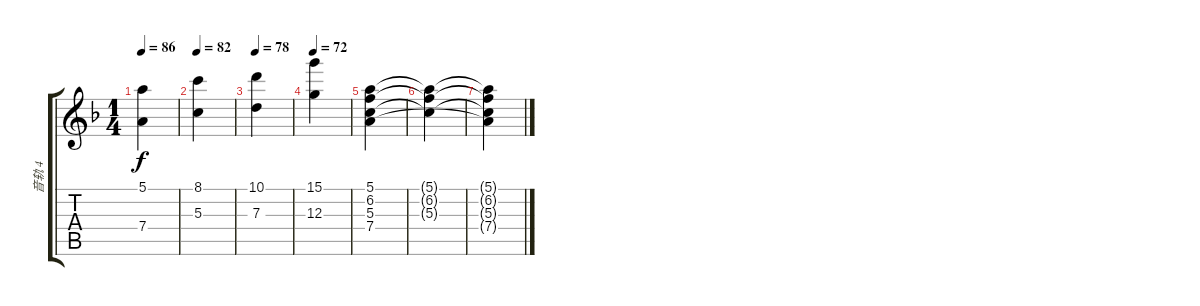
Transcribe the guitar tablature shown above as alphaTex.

\track ("音轨 4" "音轨 4") {instrument acousticguitarsteel}
\staff {score tabs}
\tuning (E4 B3 G3 D3 A2 E2) {hide}
\ts (1 4)
\tempo 86
\clef g2
\ks f
(5.1 7.4).4{dy f} |
\tempo 82
(8.1 5.3).4 |
\tempo 78
(10.1 7.3).4 |
\tempo 72
(15.1 12.3).4 |
(5.1 6.2 5.3 7.4).4 |
(5.1{t} 6.2{t} 5.3{t}).4 |
(5.1{t} 6.2{t} 5.3{t} 7.4{t}).4
